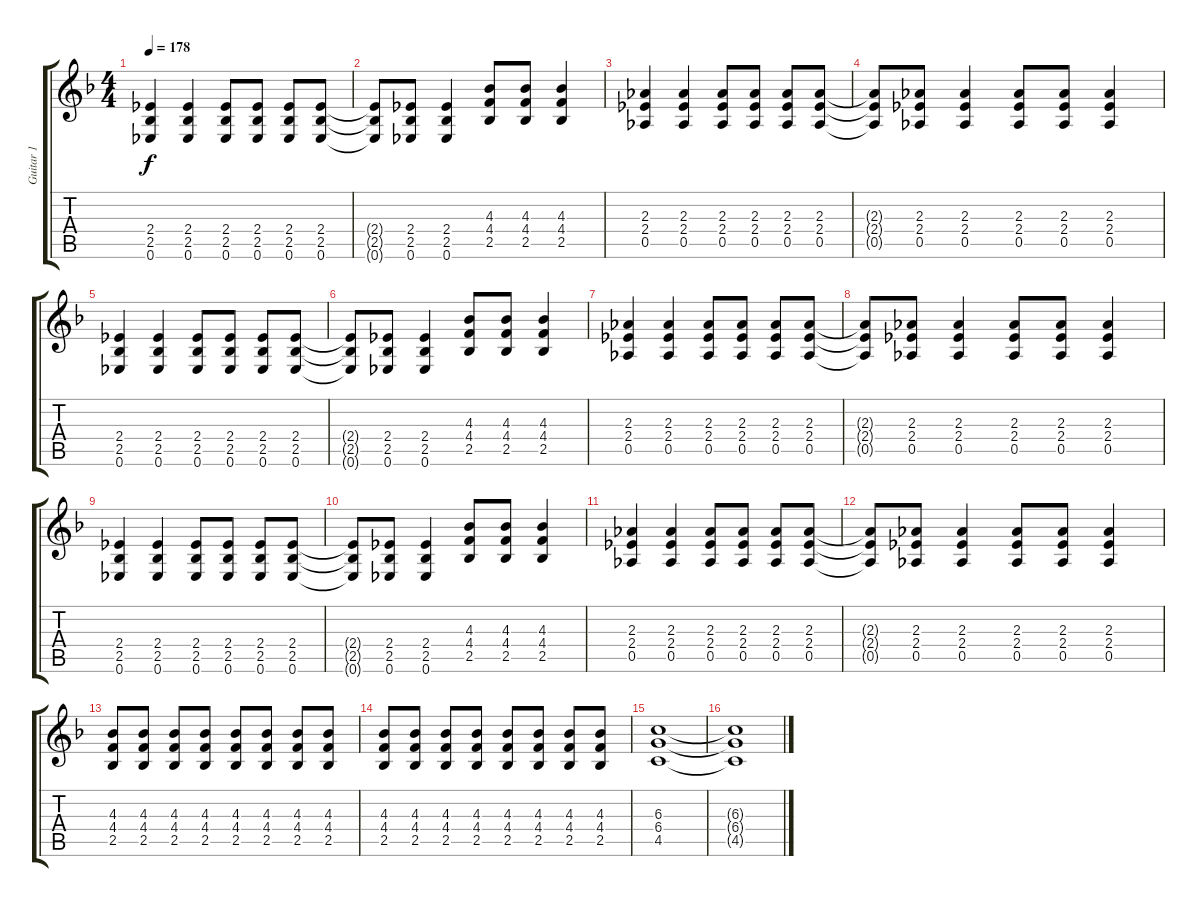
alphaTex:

\track ("Guitar 1" "Guitar 1") {instrument electricguitarclean}
\staff {score tabs}
\tuning (Eb4 Bb3 Gb3 Db3 Ab2 Eb2) {hide}
\ts (4 4)
\tempo 178
\clef g2
\ks f
(2.4 2.5 0.6).4{dy f} (2.4 2.5 0.6).4 (2.4 2.5 0.6).8 (2.4 2.5 0.6).8 (2.4 2.5 0.6).8 (2.4 2.5 0.6).8 |
(2.4{t} 2.5{t} 0.6{t}).8 (2.4 2.5 0.6).8 (2.4 2.5 0.6).4 (4.3 4.4 2.5).8 (4.3 4.4 2.5).8 (4.3 4.4 2.5).4 |
(2.3 2.4 0.5).4 (2.3 2.4 0.5).4 (2.3 2.4 0.5).8 (2.3 2.4 0.5).8 (2.3 2.4 0.5).8 (2.3 2.4 0.5).8 |
(2.3{t} 2.4{t} 0.5{t}).8 (2.3 2.4 0.5).8 (2.3 2.4 0.5).4 (2.3 2.4 0.5).8 (2.3 2.4 0.5).8 (2.3 2.4 0.5).4 |
(2.4 2.5 0.6).4 (2.4 2.5 0.6).4 (2.4 2.5 0.6).8 (2.4 2.5 0.6).8 (2.4 2.5 0.6).8 (2.4 2.5 0.6).8 |
(2.4{t} 2.5{t} 0.6{t}).8 (2.4 2.5 0.6).8 (2.4 2.5 0.6).4 (4.3 4.4 2.5).8 (4.3 4.4 2.5).8 (4.3 4.4 2.5).4 |
(2.3 2.4 0.5).4 (2.3 2.4 0.5).4 (2.3 2.4 0.5).8 (2.3 2.4 0.5).8 (2.3 2.4 0.5).8 (2.3 2.4 0.5).8 |
(2.3{t} 2.4{t} 0.5{t}).8 (2.3 2.4 0.5).8 (2.3 2.4 0.5).4 (2.3 2.4 0.5).8 (2.3 2.4 0.5).8 (2.3 2.4 0.5).4 |
(2.4 2.5 0.6).4 (2.4 2.5 0.6).4 (2.4 2.5 0.6).8 (2.4 2.5 0.6).8 (2.4 2.5 0.6).8 (2.4 2.5 0.6).8 |
(2.4{t} 2.5{t} 0.6{t}).8 (2.4 2.5 0.6).8 (2.4 2.5 0.6).4 (4.3 4.4 2.5).8 (4.3 4.4 2.5).8 (4.3 4.4 2.5).4 |
(2.3 2.4 0.5).4 (2.3 2.4 0.5).4 (2.3 2.4 0.5).8 (2.3 2.4 0.5).8 (2.3 2.4 0.5).8 (2.3 2.4 0.5).8 |
(2.3{t} 2.4{t} 0.5{t}).8 (2.3 2.4 0.5).8 (2.3 2.4 0.5).4 (2.3 2.4 0.5).8 (2.3 2.4 0.5).8 (2.3 2.4 0.5).4 |
(4.3 4.4 2.5).8 (4.3 4.4 2.5).8 (4.3 4.4 2.5).8 (4.3 4.4 2.5).8 (4.3 4.4 2.5).8 (4.3 4.4 2.5).8 (4.3 4.4 2.5).8 (4.3 4.4 2.5).8 |
(4.3 4.4 2.5).8 (4.3 4.4 2.5).8 (4.3 4.4 2.5).8 (4.3 4.4 2.5).8 (4.3 4.4 2.5).8 (4.3 4.4 2.5).8 (4.3 4.4 2.5).8 (4.3 4.4 2.5).8 |
(6.3 6.4 4.5).1 |
(6.3{t} 6.4{t} 4.5{t}).1
